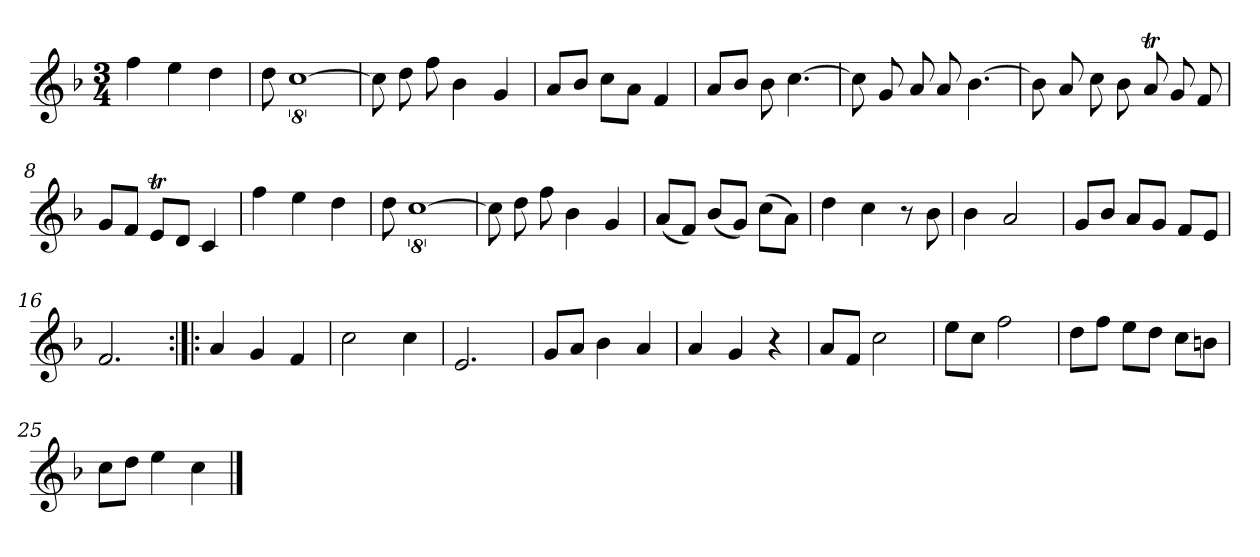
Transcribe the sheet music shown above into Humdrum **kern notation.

**kern
*part1
*staff1
*clefG2
*k[b-]
*F:
*M3/4
*MM120
=1
4ff
4ee
4dd
=2
8dd
[8%5cc
=3
8cc]
8dd
8ff
4b-
4g
=4
8a/L
8b-/J
8cc\L
8a\J
4f
=5
8a/L
8b-/J
8b-
[4.cc
=6
8cc]
8g
8a
8a
[4.b-
=7
8b-]
8a
8cc
8b-
8at
8g
8f
=8
8g/L
8f/J
8et/L
8d/J
4c
=9
4ff
4ee
4dd
=10
8dd
[8%5cc
=11
8cc]
8dd
8ff
4b-
4g
=12
(8a/L
8f/J)
(8b-/L
8g/J)
(8cc\L
8a\J)
=13
4dd
4cc
8r
8b-
=14
4b-
2a
=15
8g/L
8b-/J
8a/L
8g/J
8f/L
8e/J
=16
2.f
=17:|!|:
4a
4g
4f
=18
2cc
4cc
=19
2.e
=20
8g/L
8a/J
4b-
4a
=21
4a
4g
4r
=22
8a/L
8f/J
2cc
=23
8ee\L
8cc\J
2ff
=24
8dd\L
8ff\J
8ee\L
8dd\J
8cc\L
8bn\J
=25
8cc\L
8dd\J
4ee
4cc
==
*-
